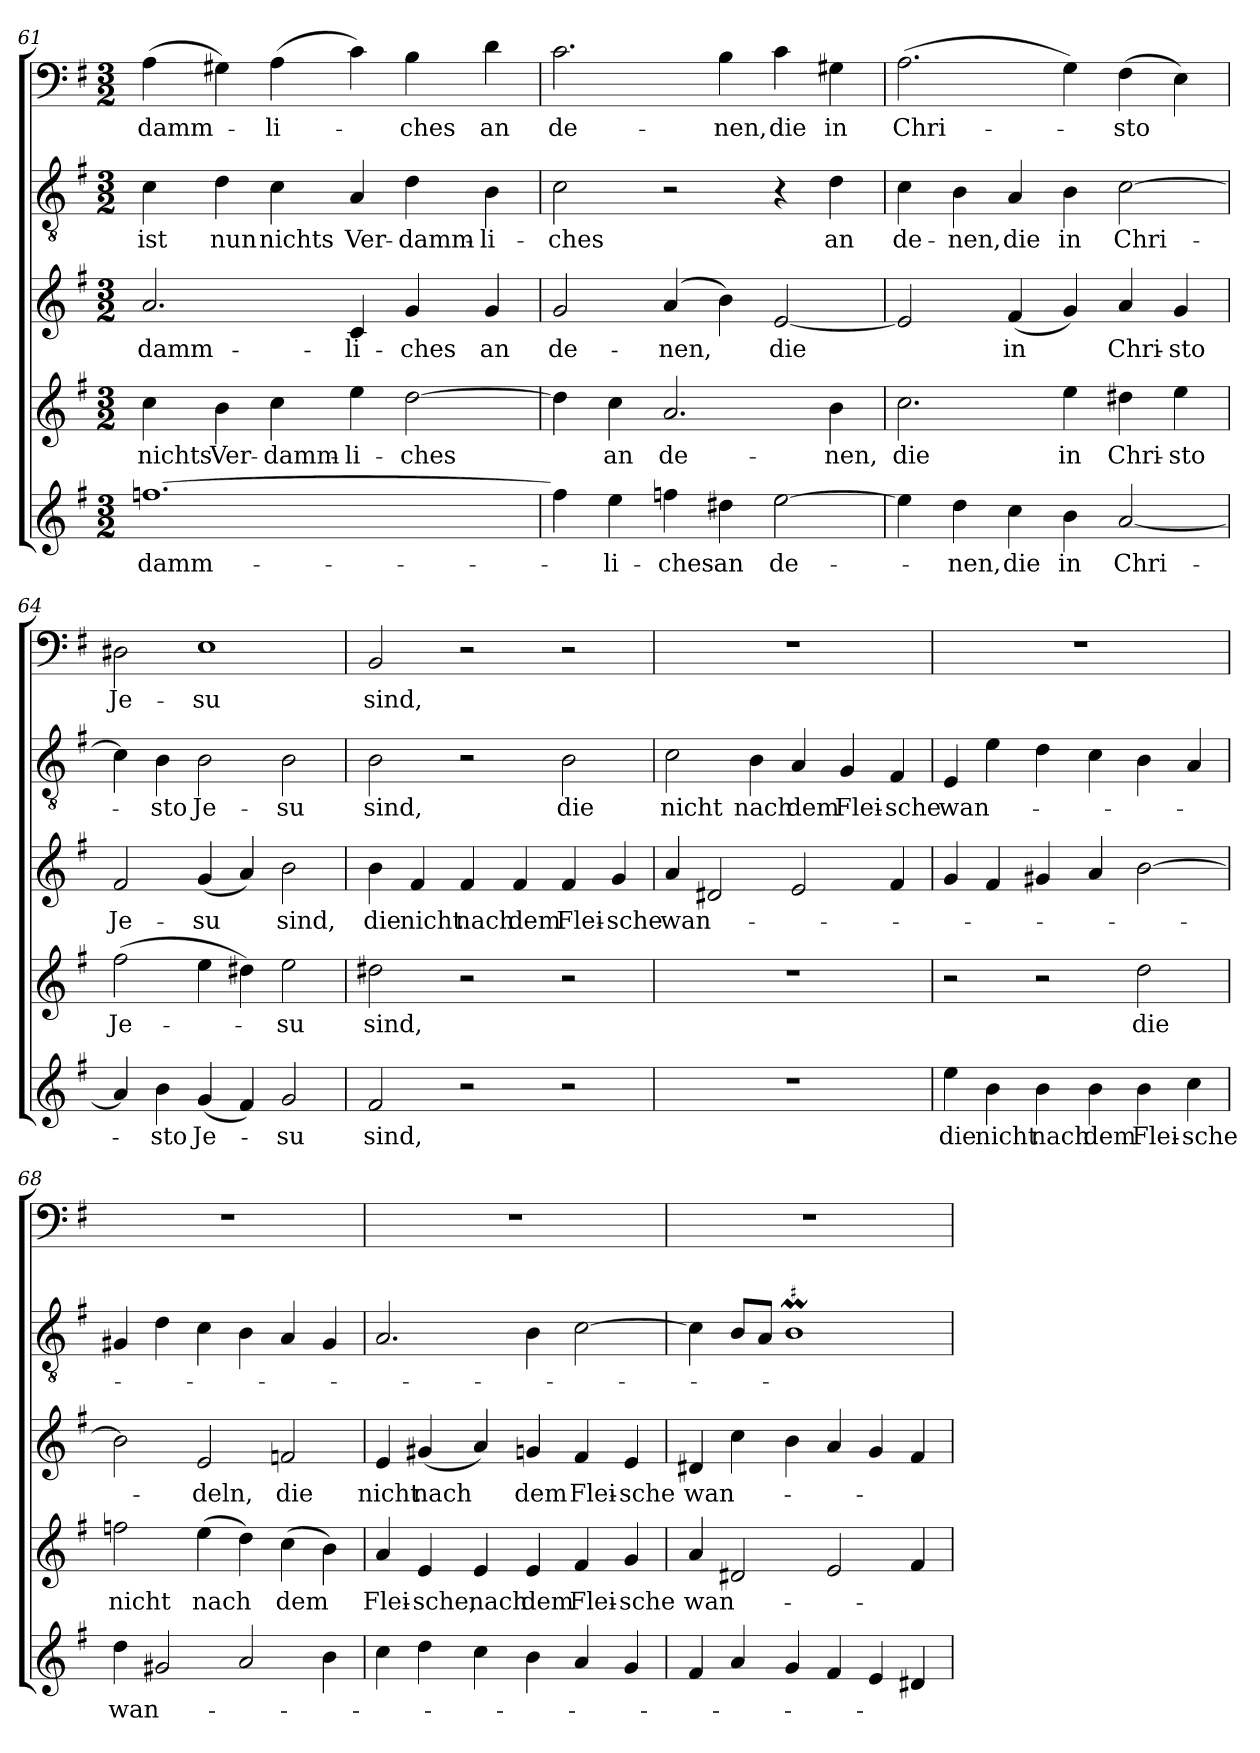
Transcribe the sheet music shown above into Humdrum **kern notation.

**kern	**text	**kern	**text	**kern	**text	**kern	**text	**kern	**text
*part5	*part5	*part4	*part4	*part3	*part3	*part2	*part2	*part1	*part1
*staff5	*staff5	*staff4	*staff4	*staff3	*staff3	*staff2	*staff2	*staff1	*staff1
*clefG2	*	*clefG2	*	*clefG2	*	*clefGv2	*	*clefF4	*
*k[f#]	*	*k[f#]	*	*k[f#]	*	*k[f#]	*	*k[f#]	*
*e:	*	*e:	*	*e:	*	*e:	*	*e:	*
*M3/2	*	*M3/2	*	*M3/2	*	*M3/2	*	*M3/2	*
=61	=61	=61	=61	=61	=61	=61	=61	=61	=61
[1.ffn\	-damm-	4cc\	nichts	2.a/	-damm-	4c\	ist	(4A\	-damm-
.	.	4b\	Ver-	.	.	4d\	nun	4G#X\)	.
.	.	4cc\	-damm-	.	.	4c\	nichts	(4A\	-li-
.	.	4ee\	-li-	4c/	-li-	4A/	Ver-	4c\)	.
.	.	[2dd\	-ches	4g/	-ches	4d\	-damm-	4B\	-ches
.	.	.	.	4g/	an	4B\	-li-	4d\	an
=62	=62	=62	=62	=62	=62	=62	=62	=62	=62
4ff\]	.	4dd\]	.	2g/	de-	2c\	-ches	2.c\	de-
4ee\	-li-	4cc\	an	.	.	.	.	.	.
4ffn\	-ches	2.a/	de-	(4a/	-nen,	2r	.	.	.
4dd#X\	an	.	.	4b\)	.	.	.	4B\	-nen,
[2ee\	de-	.	.	[2e/	die	4r	.	4c\	die
.	.	4b\	-nen,	.	.	4d\	an	4G#X\	in
=63	=63	=63	=63	=63	=63	=63	=63	=63	=63
4ee\]	.	2.cc\	die	2e/]	.	4c\	de-	(2.A\	Chri-
4dd\	-nen,	.	.	.	.	4B\	-nen,	.	.
4cc\	die	.	.	(4f#/	in	4A/	die	.	.
4b\	in	4ee\	in	4g/)	.	4B\	in	4G\)	.
[2a/	Chri-	4dd#X\	Chri-	4a/	Chri-	[2c\	Chri-	(4F#\	-sto
.	.	4ee\	-sto	4g/	-sto	.	.	4E\)	.
=64	=64	=64	=64	=64	=64	=64	=64	=64	=64
4a/]	.	(2ff#\	Je-	2f#/	Je-	4c\]	.	2D#X\	Je-
4b\	-sto	.	.	.	.	4B\	-sto	.	.
(4g/	Je-	4ee\	.	(4g/	-su	2B\	Je-	1E\	-su
4f#/)	.	4dd#X\)	.	4a/)	.	.	.	.	.
2g/	-su	2ee\	-su	2b\	sind,	2B\	-su	.	.
=65	=65	=65	=65	=65	=65	=65	=65	=65	=65
2f#/	sind,	2dd#X\	sind,	4b\	die	2B\	sind,	2BB/	sind,
.	.	.	.	4f#/	nicht	.	.	.	.
2r	.	2r	.	4f#/	nach	2r	.	2r	.
.	.	.	.	4f#/	dem	.	.	.	.
2r	.	2r	.	4f#/	Flei-	2B\	die	2r	.
.	.	.	.	4g/	-sche	.	.	.	.
=66	=66	=66	=66	=66	=66	=66	=66	=66	=66
1.r	.	1.r	.	4a/	wan-	2c\	nicht	1.r	.
.	.	.	.	2d#X/	.	.	.	.	.
.	.	.	.	.	.	4B\	nach	.	.
.	.	.	.	2e/	.	4A/	dem	.	.
.	.	.	.	.	.	4G/	Flei-	.	.
.	.	.	.	4f#/	.	4F#/	-sche	.	.
=67	=67	=67	=67	=67	=67	=67	=67	=67	=67
4ee\	die	2r	.	4g/	.	4E/	wan-	1.r	.
4b\	nicht	.	.	4f#/	.	4e\	.	.	.
4b\	nach	2r	.	4g#X/	.	4d\	.	.	.
4b\	dem	.	.	4a/	.	4c\	.	.	.
4b\	Flei-	2dd\	die	[2b\	.	4B\	.	.	.
4cc\	-sche	.	.	.	.	4A/	.	.	.
=68	=68	=68	=68	=68	=68	=68	=68	=68	=68
4dd\	wan-	2ffn\	nicht	2b\]	.	4G#X/	.	1.r	.
2g#X/	.	.	.	.	.	4d\	.	.	.
.	.	(4ee\	nach	2e/	-deln,	4c\	.	.	.
2a/	.	4dd\)	.	.	.	4B\	.	.	.
.	.	(4cc\	dem	2fn/	die	4A/	.	.	.
4b\	.	4b\)	.	.	.	4G#/	.	.	.
=69	=69	=69	=69	=69	=69	=69	=69	=69	=69
4cc\	.	4a/	Flei-	4e/	nicht	2.A/	.	1.r	.
4dd\	.	4e/	-sche,	(4g#X/	nach	.	.	.	.
4cc\	.	4e/	nach	4a/)	.	.	.	.	.
4b\	.	4e/	dem	4gn/	dem	4B\	.	.	.
4a/	.	4f#/	Flei-	4f#/	Flei-	[2c\	.	.	.
4g/	.	4g/	-sche	4e/	-sche	.	.	.	.
=70	=70	=70	=70	=70	=70	=70	=70	=70	=70
4f#/	.	4a/	wan-	4d#X/	wan-	4c\]	.	1.r	.
4a/	.	2d#X/	.	4cc\	.	8B/L	.	.	.
.	.	.	.	.	.	8A/J	.	.	.
!	!	!	!	!	!	!LO:MOR:acc=#	!	!	!
4g/	.	.	.	4b\	.	1BM\	.	.	.
4f#/	.	2e/	.	4a/	.	.	.	.	.
4e/	.	.	.	4g/	.	.	.	.	.
4d#X/	.	4f#/	.	4f#/	.	.	.	.	.
=	=	=	=	=	=	=	=	=	=
*-	*-	*-	*-	*-	*-	*-	*-	*-	*-
